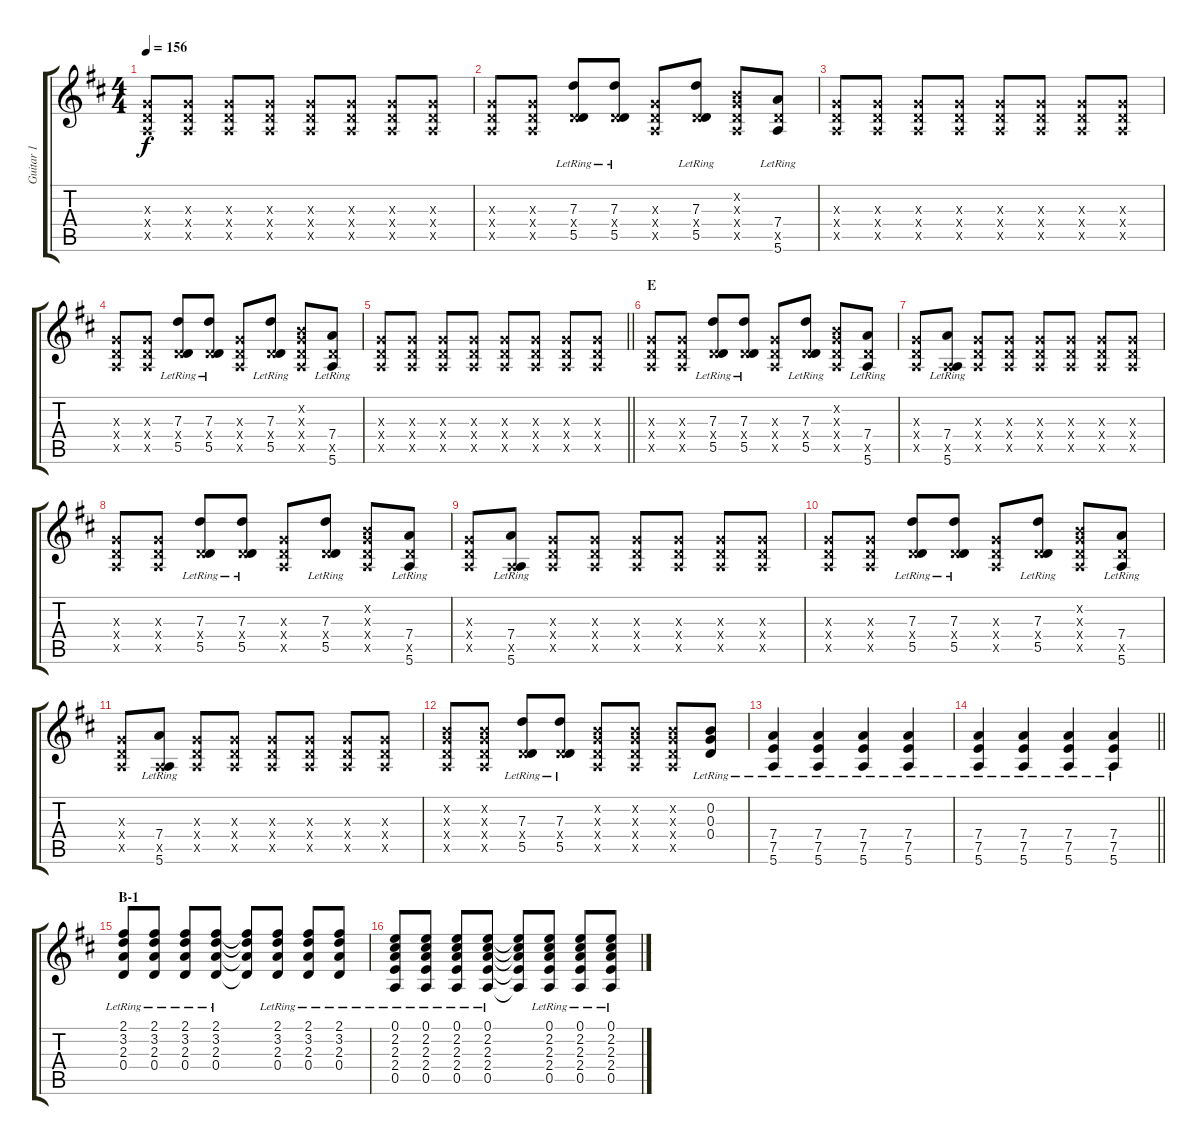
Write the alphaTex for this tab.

\track ("Guitar 1" "Guitar 1") {instrument electricguitarjazz}
\staff {score tabs}
\tuning (E4 B3 G3 D3 A2 E2) {hide}
\ts (4 4)
\tempo 156
\clef g2
\ks d
(0.3{x} 0.4{x} 0.5{x}).8{dy f} (0.3{x} 0.4{x} 0.5{x}).8 (0.3{x} 0.4{x} 0.5{x}).8 (0.3{x} 0.4{x} 0.5{x}).8 (0.3{x} 0.4{x} 0.5{x}).8 (0.3{x} 0.4{x} 0.5{x}).8 (0.3{x} 0.4{x} 0.5{x}).8 (0.3{x} 0.4{x} 0.5{x}).8 |
(0.3{x} 0.4{x} 0.5{x}).8 (0.3{x} 0.4{x} 0.5{x}).8 (7.3{lr} 0.4{x} 5.5{lr}).8 (7.3{lr} 0.4{x} 5.5{lr}).8 (0.3{x} 0.4{x} 0.5{x}).8 (7.3{lr} 0.4{x} 5.5{lr}).8 (0.2{x} 0.3{x} 0.4{x} 0.5{x}).8 (7.4{lr} 5.5{x} 5.6{lr}).8 |
(0.3{x} 0.4{x} 0.5{x}).8 (0.3{x} 0.4{x} 0.5{x}).8 (0.3{x} 0.4{x} 0.5{x}).8 (0.3{x} 0.4{x} 0.5{x}).8 (0.3{x} 0.4{x} 0.5{x}).8 (0.3{x} 0.4{x} 0.5{x}).8 (0.3{x} 0.4{x} 0.5{x}).8 (0.3{x} 0.4{x} 0.5{x}).8 |
(0.3{x} 0.4{x} 0.5{x}).8 (0.3{x} 0.4{x} 0.5{x}).8 (7.3{lr} 0.4{x} 5.5{lr}).8 (7.3{lr} 0.4{x} 5.5{lr}).8 (0.3{x} 0.4{x} 0.5{x}).8 (7.3{lr} 0.4{x} 5.5{lr}).8 (0.2{x} 0.3{x} 0.4{x} 0.5{x}).8 (7.4{lr} 5.5{x} 5.6{lr}).8 |
\barLineRight lightlight
(0.3{x} 0.4{x} 0.5{x}).8 (0.3{x} 0.4{x} 0.5{x}).8 (0.3{x} 0.4{x} 0.5{x}).8 (0.3{x} 0.4{x} 0.5{x}).8 (0.3{x} 0.4{x} 0.5{x}).8 (0.3{x} 0.4{x} 0.5{x}).8 (0.3{x} 0.4{x} 0.5{x}).8 (0.3{x} 0.4{x} 0.5{x}).8 |
\section ("" "E")
(0.3{x} 0.4{x} 0.5{x}).8 (0.3{x} 0.4{x} 0.5{x}).8 (7.3{lr} 0.4{x} 5.5{lr}).8 (7.3{lr} 0.4{x} 5.5{lr}).8 (0.3{x} 0.4{x} 0.5{x}).8 (7.3{lr} 0.4{x} 5.5{lr}).8 (0.2{x} 0.3{x} 0.4{x} 0.5{x}).8 (7.4{lr} 5.5{x} 5.6{lr}).8 |
(0.3{x} 0.4{x} 0.5{x}).8 (7.4{lr} 0.5{x} 5.6{lr}).8 (0.3{x} 0.4{x} 0.5{x}).8 (0.3{x} 0.4{x} 0.5{x}).8 (0.3{x} 0.4{x} 0.5{x}).8 (0.3{x} 0.4{x} 0.5{x}).8 (0.3{x} 0.4{x} 0.5{x}).8 (0.3{x} 0.4{x} 0.5{x}).8 |
(0.3{x} 0.4{x} 0.5{x}).8 (0.3{x} 0.4{x} 0.5{x}).8 (7.3{lr} 0.4{x} 5.5{lr}).8 (7.3{lr} 0.4{x} 5.5{lr}).8 (0.3{x} 0.4{x} 0.5{x}).8 (7.3{lr} 0.4{x} 5.5{lr}).8 (0.2{x} 0.3{x} 0.4{x} 0.5{x}).8 (7.4{lr} 5.5{x} 5.6{lr}).8 |
(0.3{x} 0.4{x} 0.5{x}).8 (7.4{lr} 0.5{x} 5.6{lr}).8 (0.3{x} 0.4{x} 0.5{x}).8 (0.3{x} 0.4{x} 0.5{x}).8 (0.3{x} 0.4{x} 0.5{x}).8 (0.3{x} 0.4{x} 0.5{x}).8 (0.3{x} 0.4{x} 0.5{x}).8 (0.3{x} 0.4{x} 0.5{x}).8 |
(0.3{x} 0.4{x} 0.5{x}).8 (0.3{x} 0.4{x} 0.5{x}).8 (7.3{lr} 0.4{x} 5.5{lr}).8 (7.3{lr} 0.4{x} 5.5{lr}).8 (0.3{x} 0.4{x} 0.5{x}).8 (7.3{lr} 0.4{x} 5.5{lr}).8 (0.2{x} 0.3{x} 0.4{x} 0.5{x}).8 (7.4{lr} 5.5{x} 5.6{lr}).8 |
(0.3{x} 0.4{x} 0.5{x}).8 (7.4{lr} 0.5{x} 5.6{lr}).8 (0.3{x} 0.4{x} 0.5{x}).8 (0.3{x} 0.4{x} 0.5{x}).8 (0.3{x} 0.4{x} 0.5{x}).8 (0.3{x} 0.4{x} 0.5{x}).8 (0.3{x} 0.4{x} 0.5{x}).8 (0.3{x} 0.4{x} 0.5{x}).8 |
(0.2{x} 0.3{x} 0.4{x} 0.5{x}).8 (0.2{x} 0.3{x} 0.4{x} 0.5{x}).8 (7.3{lr} 0.4{x} 5.5{lr}).8 (7.3{lr} 0.4{x} 5.5{lr}).8 (0.2{x} 0.3{x} 0.4{x} 0.5{x}).8 (0.2{x} 0.3{x} 0.4{x} 0.5{x}).8 (0.2{x} 0.3{x} 0.4{x} 0.5{x}).8 (0.2{lr} 0.3{lr} 0.4{lr}).8 |
(7.4{lr} 7.5{lr} 5.6{lr}).4 (7.4{lr} 7.5{lr} 5.6{lr}).4 (7.4{lr} 7.5{lr} 5.6{lr}).4 (7.4{lr} 7.5{lr} 5.6{lr}).4 |
\barLineRight lightlight
(7.4{lr} 7.5{lr} 5.6{lr}).4 (7.4{lr} 7.5{lr} 5.6{lr}).4 (7.4{lr} 7.5{lr} 5.6{lr}).4 (7.4{lr} 7.5{lr} 5.6{lr}).4 |
\section ("" "B-1")
(2.1{lr} 3.2{lr} 2.3{lr} 0.4{lr}).8 (2.1{lr} 3.2{lr} 2.3{lr} 0.4{lr}).8 (2.1{lr} 3.2{lr} 2.3{lr} 0.4{lr}).8 (2.1{lr} 3.2{lr} 2.3{lr} 0.4{lr}).8 (2.1{t} 3.2{t} 2.3{t} 0.4{t}).8 (2.1{lr} 3.2{lr} 2.3{lr} 0.4{lr}).8 (2.1{lr} 3.2{lr} 2.3{lr} 0.4{lr}).8 (2.1{lr} 3.2{lr} 2.3{lr} 0.4{lr}).8 |
(0.1{lr} 2.2{lr} 2.3{lr} 2.4{lr} 0.5{lr}).8 (0.1{lr} 2.2{lr} 2.3{lr} 2.4{lr} 0.5{lr}).8 (0.1{lr} 2.2{lr} 2.3{lr} 2.4{lr} 0.5{lr}).8 (0.1{lr} 2.2{lr} 2.3{lr} 2.4{lr} 0.5{lr}).8 (0.1{t} 2.2{t} 2.3{t} 2.4{t} 0.5{t}).8 (0.1{lr} 2.2{lr} 2.3{lr} 2.4{lr} 0.5{lr}).8 (0.1{lr} 2.2{lr} 2.3{lr} 2.4{lr} 0.5{lr}).8 (0.1{lr} 2.2{lr} 2.3{lr} 2.4{lr} 0.5{lr}).8
